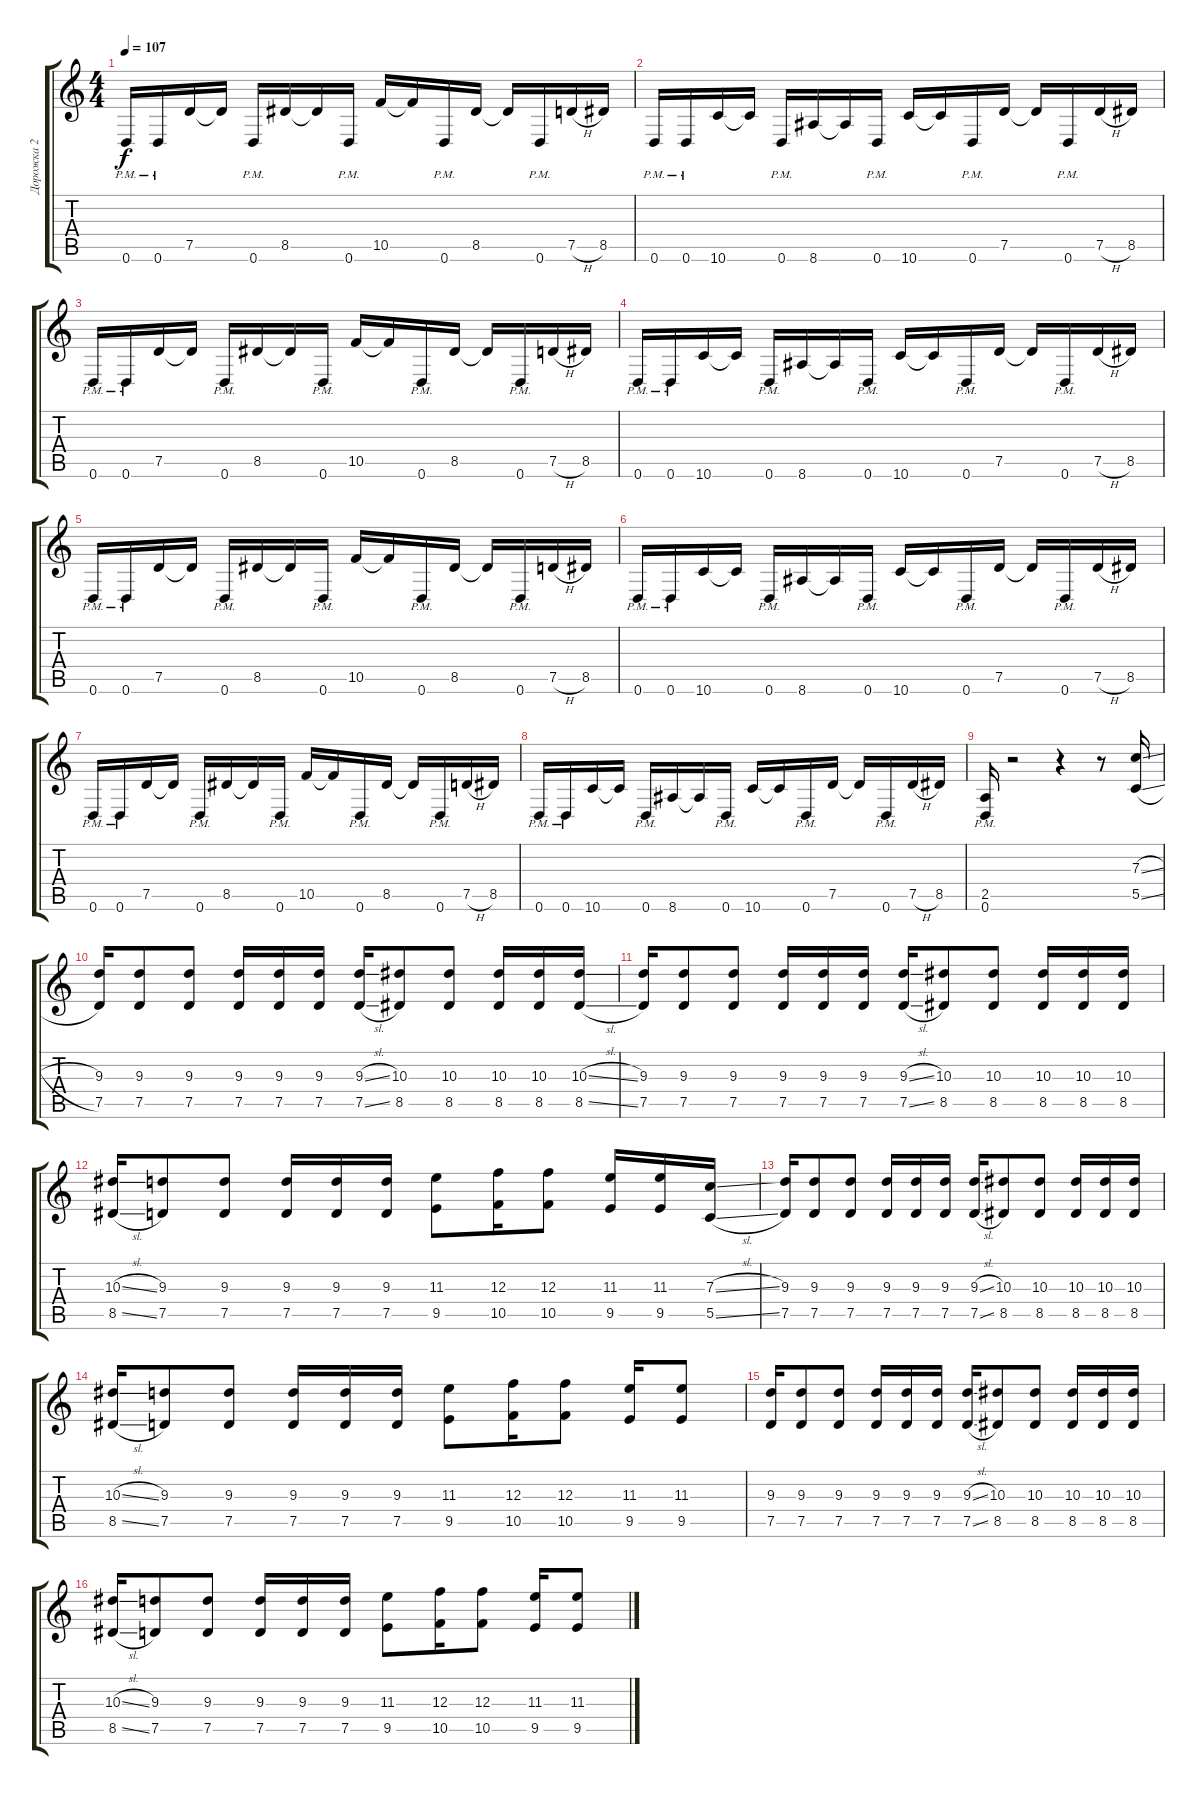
\track ("Дорожка 2" "Дорожка 2") {instrument distortionguitar}
\staff {score tabs}
\tuning (D4 A3 F3 C3 G2 D2) {hide}
\ts (4 4)
\tempo 107
\clef g2
\ks c
0.6{pm}.16{dy f} 0.6{pm}.16 7.5.16 7.5{t}.16 0.6{pm}.16 8.5.16 8.5{t}.16 0.6{pm}.16 10.5.16 10.5{t}.16 0.6{pm}.16 8.5.16 8.5{t}.16 0.6{pm}.16 7.5{h}.16 8.5.16 |
0.6{pm}.16 0.6{pm}.16 10.6.16 10.6{t}.16 0.6{pm}.16 8.6.16 8.6{t}.16 0.6{pm}.16 10.6.16 10.6{t}.16 0.6{pm}.16 7.5.16 7.5{t}.16 0.6{pm}.16 7.5{h}.16 8.5.16 |
0.6{pm}.16 0.6{pm}.16 7.5.16 7.5{t}.16 0.6{pm}.16 8.5.16 8.5{t}.16 0.6{pm}.16 10.5.16 10.5{t}.16 0.6{pm}.16 8.5.16 8.5{t}.16 0.6{pm}.16 7.5{h}.16 8.5.16 |
0.6{pm}.16 0.6{pm}.16 10.6.16 10.6{t}.16 0.6{pm}.16 8.6.16 8.6{t}.16 0.6{pm}.16 10.6.16 10.6{t}.16 0.6{pm}.16 7.5.16 7.5{t}.16 0.6{pm}.16 7.5{h}.16 8.5.16 |
0.6{pm}.16 0.6{pm}.16 7.5.16 7.5{t}.16 0.6{pm}.16 8.5.16 8.5{t}.16 0.6{pm}.16 10.5.16 10.5{t}.16 0.6{pm}.16 8.5.16 8.5{t}.16 0.6{pm}.16 7.5{h}.16 8.5.16 |
0.6{pm}.16 0.6{pm}.16 10.6.16 10.6{t}.16 0.6{pm}.16 8.6.16 8.6{t}.16 0.6{pm}.16 10.6.16 10.6{t}.16 0.6{pm}.16 7.5.16 7.5{t}.16 0.6{pm}.16 7.5{h}.16 8.5.16 |
0.6{pm}.16 0.6{pm}.16 7.5.16 7.5{t}.16 0.6{pm}.16 8.5.16 8.5{t}.16 0.6{pm}.16 10.5.16 10.5{t}.16 0.6{pm}.16 8.5.16 8.5{t}.16 0.6{pm}.16 7.5{h}.16 8.5.16 |
0.6{pm}.16 0.6{pm}.16 10.6.16 10.6{t}.16 0.6{pm}.16 8.6.16 8.6{t}.16 0.6{pm}.16 10.6.16 10.6{t}.16 0.6{pm}.16 7.5.16 7.5{t}.16 0.6{pm}.16 7.5{h}.16 8.5.16 |
(2.5{pm} 0.6{pm}).16 r.2 r.4 r.8 (7.3{sl} 5.5{sl}).16 |
(9.3 7.5).16 (9.3 7.5).8 (9.3 7.5).8 (9.3 7.5).16 (9.3 7.5).16 (9.3 7.5).16 (9.3{sl} 7.5{sl}).16 (10.3 8.5).8 (10.3 8.5).8 (10.3 8.5).16 (10.3 8.5).16 (10.3{sl} 8.5{sl}).16 |
(9.3 7.5).16 (9.3 7.5).8 (9.3 7.5).8 (9.3 7.5).16 (9.3 7.5).16 (9.3 7.5).16 (9.3{sl} 7.5{sl}).16 (10.3 8.5).8 (10.3 8.5).8 (10.3 8.5).16 (10.3 8.5).16 (10.3 8.5).16 |
(10.3{sl} 8.5{sl}).16 (9.3 7.5).8 (9.3 7.5).8 (9.3 7.5).16 (9.3 7.5).16 (9.3 7.5).16 (11.3 9.5).8 (12.3 10.5).16 (12.3 10.5).8 (11.3 9.5).16 (11.3 9.5).16 (7.3{sl} 5.5{sl}).16 |
(9.3 7.5).16 (9.3 7.5).8 (9.3 7.5).8 (9.3 7.5).16 (9.3 7.5).16 (9.3 7.5).16 (9.3{sl} 7.5{sl}).16 (10.3 8.5).8 (10.3 8.5).8 (10.3 8.5).16 (10.3 8.5).16 (10.3 8.5).16 |
(10.3{sl} 8.5{sl}).16 (9.3 7.5).8 (9.3 7.5).8 (9.3 7.5).16 (9.3 7.5).16 (9.3 7.5).16 (11.3 9.5).8 (12.3 10.5).16 (12.3 10.5).8 (11.3 9.5).16 (11.3 9.5).8 |
(9.3 7.5).16 (9.3 7.5).8 (9.3 7.5).8 (9.3 7.5).16 (9.3 7.5).16 (9.3 7.5).16 (9.3{sl} 7.5{sl}).16 (10.3 8.5).8 (10.3 8.5).8 (10.3 8.5).16 (10.3 8.5).16 (10.3 8.5).16 |
(10.3{sl} 8.5{sl}).16 (9.3 7.5).8 (9.3 7.5).8 (9.3 7.5).16 (9.3 7.5).16 (9.3 7.5).16 (11.3 9.5).8 (12.3 10.5).16 (12.3 10.5).8 (11.3 9.5).16 (11.3 9.5).8
